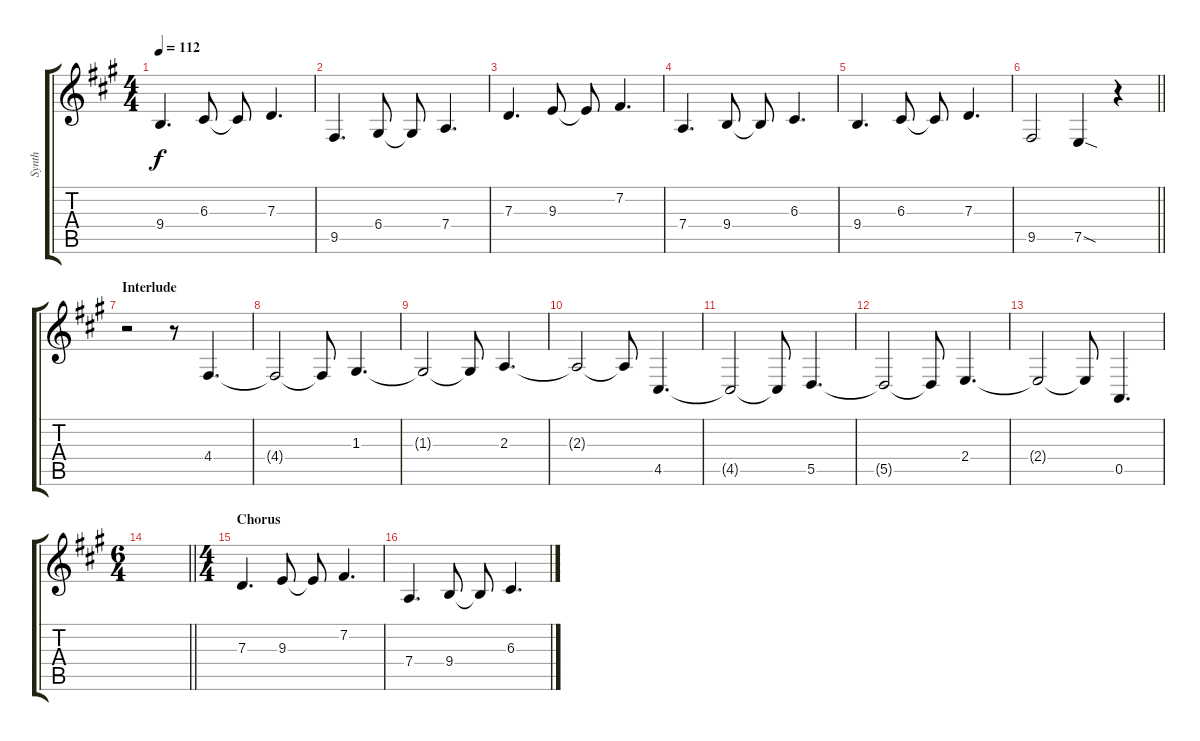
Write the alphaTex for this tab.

\track ("Synth" "Synth") {instrument lead1square}
\staff {score tabs}
\tuning (E4 B3 G3 D3 A2 E2) {hide}
\ts (4 4)
\tempo 112
\clef g2
\ks a
9.4.4{d dy f} 6.3.8 6.3{t}.8 7.3.4{d} |
9.5.4{d} 6.4.8 6.4{t}.8 7.4.4{d} |
7.3.4{d instrument distortionguitar} 9.3.8 9.3{t}.8 7.2.4{d} |
7.4.4{d} 9.4.8 9.4{t}.8 6.3.4{d} |
9.4.4{d} 6.3.8 6.3{t}.8 7.3.4{d} |
\barLineRight lightlight
9.5.2 7.5{sod}.4 r.4 |
\section ("" "Interlude")
r.2 r.8 4.4.4{d} |
4.4{t}.2 4.4{t}.8 1.3.4{d} |
1.3{t}.2 1.3{t}.8 2.3.4{d} |
2.3{t}.2 2.3{t}.8 4.5.4{d} |
4.5{t}.2 4.5{t}.8 5.5.4{d} |
5.5{t}.2 5.5{t}.8 2.4.4{d} |
2.4{t}.2 2.4{t}.8 0.5.4{d} |
\ts (6 4)
\barLineRight lightlight
|
\ts (4 4)
\section ("" "Chorus")
7.3.4{d instrument distortionguitar} 9.3.8 9.3{t}.8 7.2.4{d} |
7.4.4{d} 9.4.8 9.4{t}.8 6.3.4{d}
